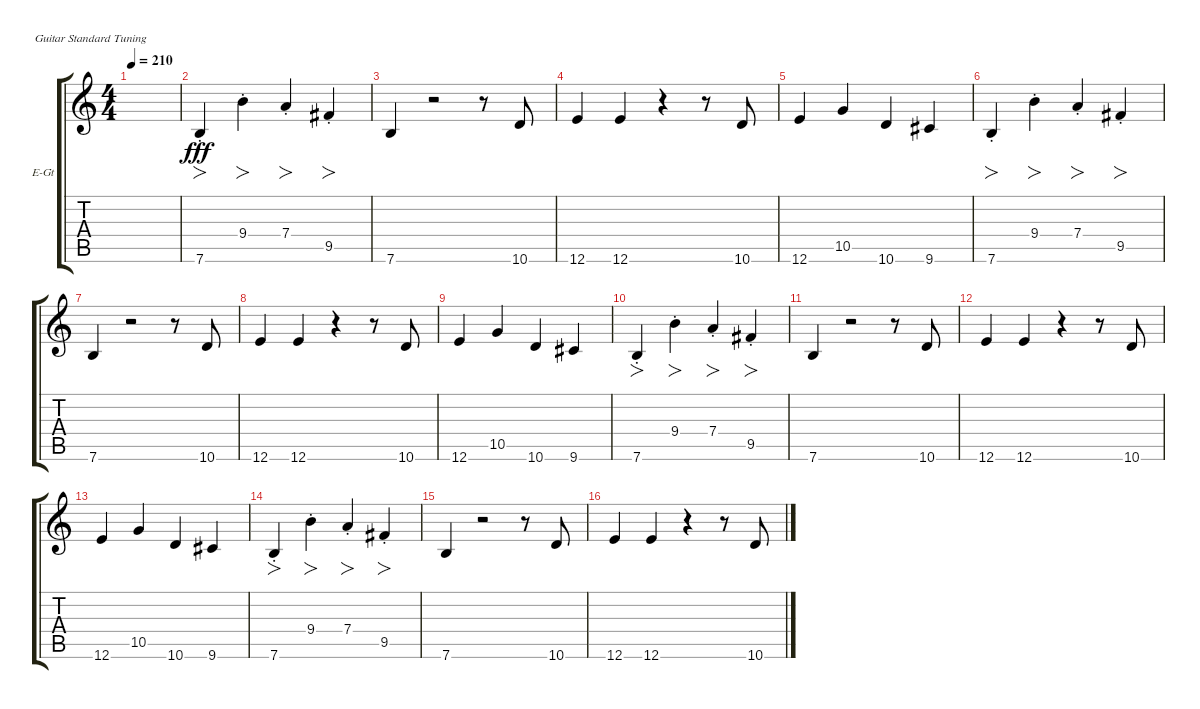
\defaultSystemsLayout 4
\bracketExtendMode groupsimilarinstruments
\firstSystemTrackNameOrientation horizontal
\otherSystemsTrackNameOrientation horizontal
\track ("Cook" "E-Gt") {instrument electricguitarclean}
\staff {score tabs}
\tuning (E4 B3 G3 D3 A2 E2)
\ts (4 4)
\tempo 210
\clef g2
\ks c
|
7.6{st}.4{fo dy fff} 9.4{st}.4{fo} 7.4{st}.4{fo} 9.5{st}.4{fo} |
7.6.4 r.2 r.8 10.6.8 |
12.6.4 12.6.4 r.4 r.8 10.6.8 |
12.6.4 10.5.4 10.6.4 9.6.4 |
7.6{st}.4{fo} 9.4{st}.4{fo} 7.4{st}.4{fo} 9.5{st}.4{fo} |
7.6.4 r.2 r.8 10.6.8 |
12.6.4 12.6.4 r.4 r.8 10.6.8 |
12.6.4 10.5.4 10.6.4 9.6.4 |
7.6{st}.4{fo} 9.4{st}.4{fo} 7.4{st}.4{fo} 9.5{st}.4{fo} |
7.6.4 r.2 r.8 10.6.8 |
12.6.4 12.6.4 r.4 r.8 10.6.8 |
12.6.4 10.5.4 10.6.4 9.6.4 |
7.6{st}.4{fo} 9.4{st}.4{fo} 7.4{st}.4{fo} 9.5{st}.4{fo} |
7.6.4 r.2 r.8 10.6.8 |
12.6.4 12.6.4 r.4 r.8 10.6.8
